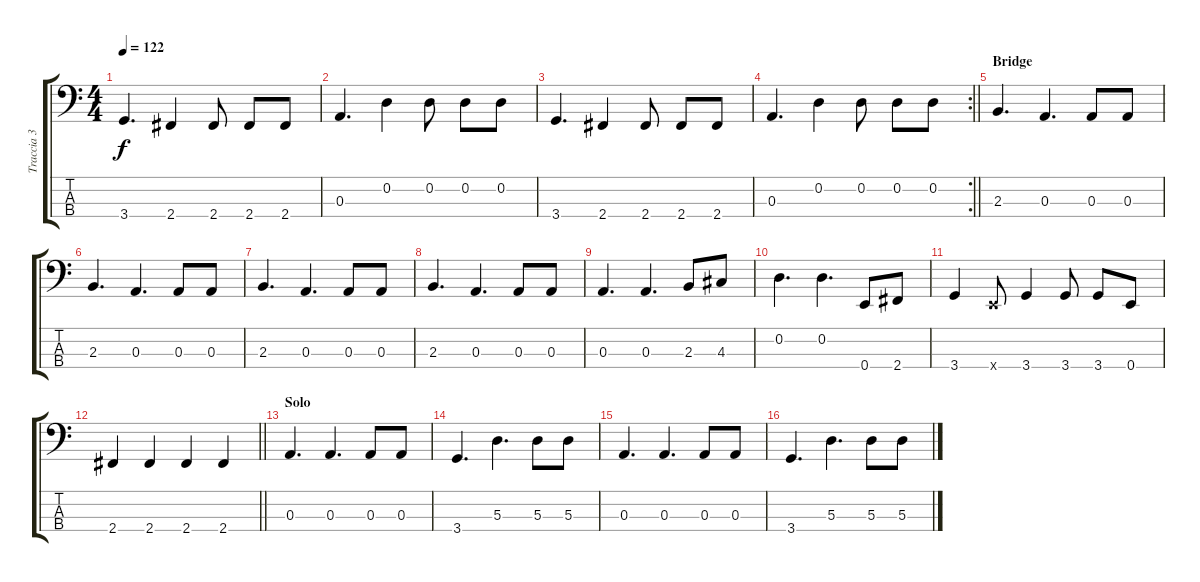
\track ("Traccia 3" "Traccia 3") {instrument electricbasspick}
\staff {score tabs}
\tuning (G2 D2 A1 E1) {hide}
\ts (4 4)
\tempo 122
\clef f4
\ks c
3.4.4{d dy f} 2.4.4 2.4.8 2.4.8 2.4.8 |
0.3.4{d} 0.2.4 0.2.8 0.2.8 0.2.8 |
3.4.4{d} 2.4.4 2.4.8 2.4.8 2.4.8 |
\rc 2
\barLineRight lightlight
0.3.4{d} 0.2.4 0.2.8 0.2.8 0.2.8 |
\section ("" "Bridge")
2.3.4{d} 0.3.4{d} 0.3.8 0.3.8 |
2.3.4{d} 0.3.4{d} 0.3.8 0.3.8 |
2.3.4{d} 0.3.4{d} 0.3.8 0.3.8 |
2.3.4{d} 0.3.4{d} 0.3.8 0.3.8 |
0.3.4{d} 0.3.4{d} 2.3.8 4.3.8 |
0.2.4{d} 0.2.4{d} 0.4.8 2.4.8 |
3.4.4 0.4{x}.8 3.4.4 3.4.8 3.4.8 0.4.8 |
\barLineRight lightlight
2.4.4 2.4.4 2.4.4 2.4.4 |
\section ("" "Solo")
0.3.4{d} 0.3.4{d} 0.3.8 0.3.8 |
3.4.4{d} 5.3.4{d} 5.3.8 5.3.8 |
0.3.4{d} 0.3.4{d} 0.3.8 0.3.8 |
3.4.4{d} 5.3.4{d} 5.3.8 5.3.8
